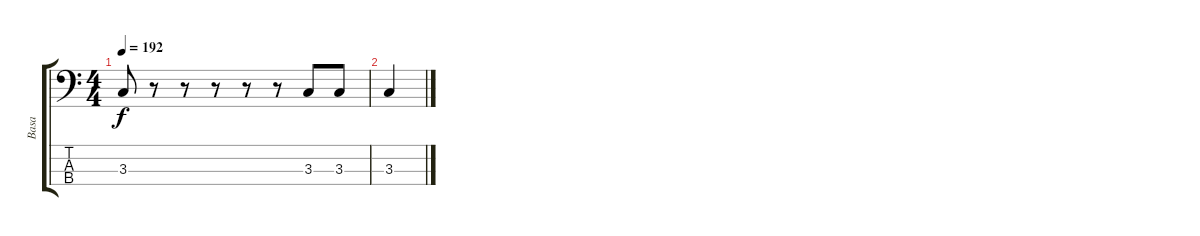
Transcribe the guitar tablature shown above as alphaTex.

\track ("Basa" "Basa") {instrument electricbassfinger}
\staff {score tabs}
\tuning (G2 D2 A1 E1) {hide}
\ts (4 4)
\tempo 192
\clef f4
\ks c
3.3.8{dy f} r.8 r.8 r.8 r.8 r.8 3.3.8 3.3.8 |
3.3.4
